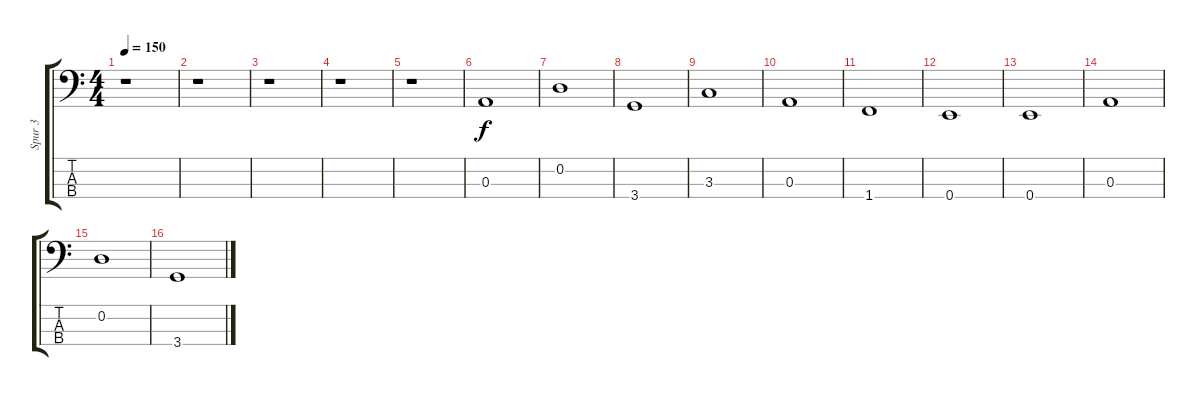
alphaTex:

\track ("Spur 3" "Spur 3") {instrument electricbassfinger}
\staff {score tabs}
\tuning (G2 D2 A1 E1) {hide}
\ts (4 4)
\tempo 150
\clef f4
\ks c
r.1{dy f instrument electricbassfinger} |
r.1 |
r.1 |
r.1 |
r.1 |
0.3.1 |
0.2.1 |
3.4.1 |
3.3.1 |
0.3.1 |
1.4.1 |
0.4.1 |
0.4.1 |
0.3.1 |
0.2.1 |
3.4.1
